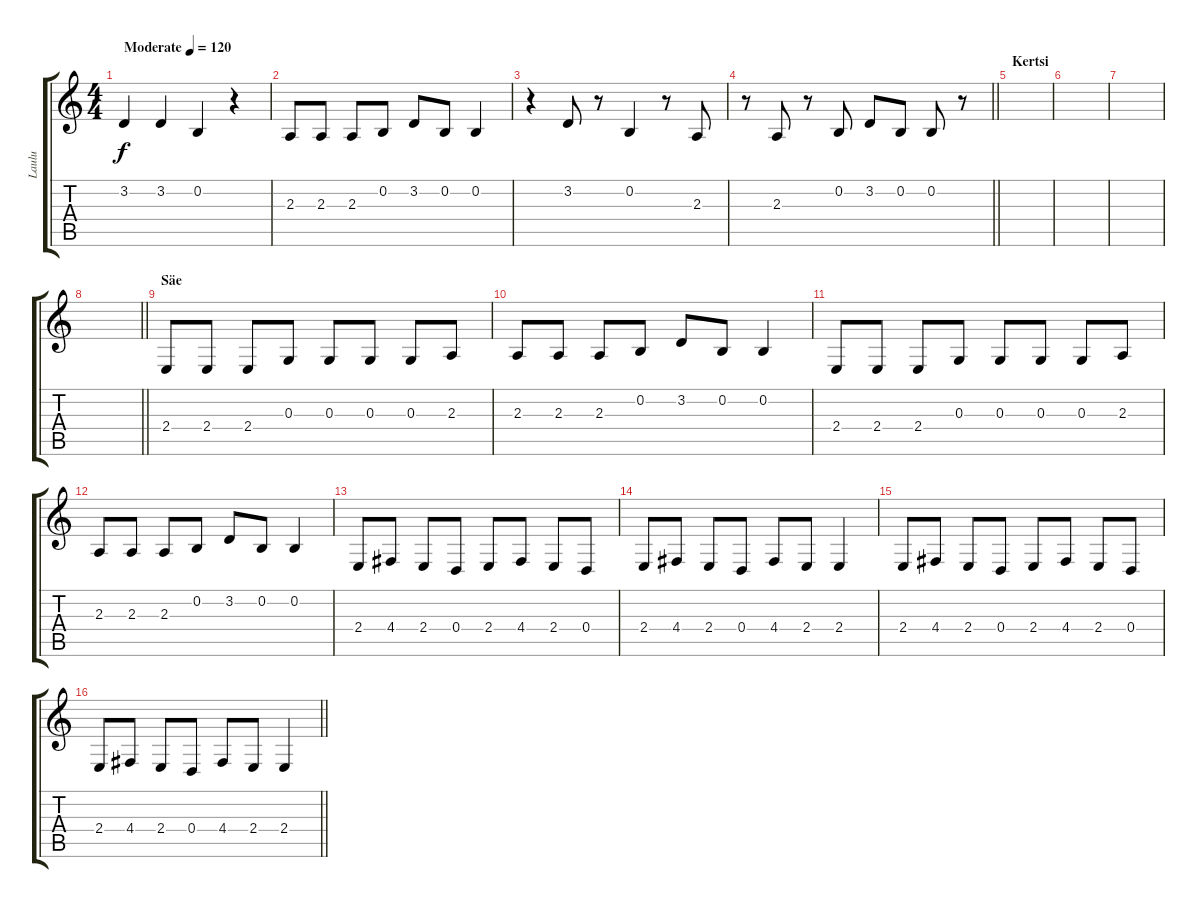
\track ("Laulu" "Laulu") {instrument lead6voice}
\staff {score tabs}
\tuning (E4 B3 G3 D3 A2 E2) {hide}
\ts (4 4)
\tempo (120 "Moderate")
\clef g2
\ks c
3.2.4{dy f instrument lead6voice} 3.2.4 0.2.4 r.4 |
2.3.8 2.3.8 2.3.8 0.2.8 3.2.8 0.2.8 0.2.4 |
r.4 3.2.8 r.8 0.2.4 r.8 2.3.8 |
\barLineRight lightlight
r.8 2.3.8 r.8 0.2.8 3.2.8 0.2.8 0.2.8 r.8 |
\section ("" "Kertsi")
|
|
|
\barLineRight lightlight
|
\section ("" "Säe")
2.4.8 2.4.8 2.4.8 0.3.8 0.3.8 0.3.8 0.3.8 2.3.8 |
2.3.8 2.3.8 2.3.8 0.2.8 3.2.8 0.2.8 0.2.4 |
2.4.8 2.4.8 2.4.8 0.3.8 0.3.8 0.3.8 0.3.8 2.3.8 |
2.3.8 2.3.8 2.3.8 0.2.8 3.2.8 0.2.8 0.2.4 |
2.4.8 4.4.8 2.4.8 0.4.8 2.4.8 4.4.8 2.4.8 0.4.8 |
2.4.8 4.4.8 2.4.8 0.4.8 4.4.8 2.4.8 2.4.4 |
2.4.8 4.4.8 2.4.8 0.4.8 2.4.8 4.4.8 2.4.8 0.4.8 |
\barLineRight lightlight
2.4.8 4.4.8 2.4.8 0.4.8 4.4.8 2.4.8 2.4.4
